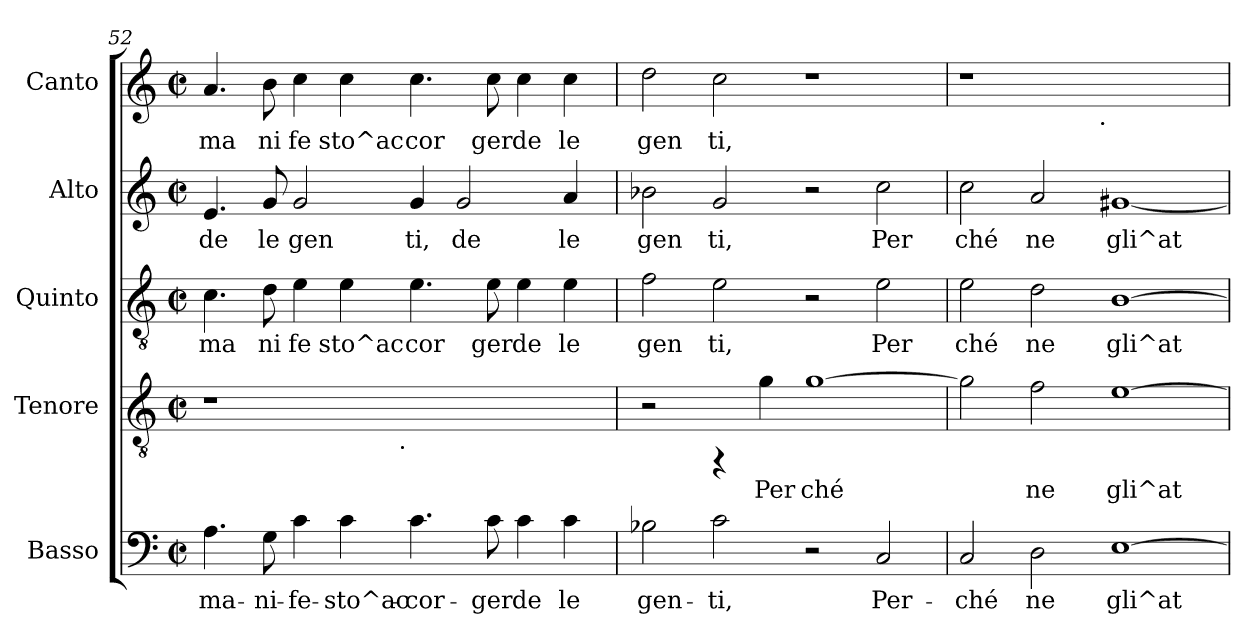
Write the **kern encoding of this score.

**kern	**text	**kern	**text	**kern	**text	**kern	**text	**kern	**text
*part5	*part5	*part4	*part4	*part3	*part3	*part2	*part2	*part1	*part1
*staff5	*staff5	*staff4	*staff4	*staff3	*staff3	*staff2	*staff2	*staff1	*staff1
*I"Basso	*	*I"Tenore	*	*I"Quinto	*	*I"Alto	*	*I"Canto	*
*I'Basso	*	*I'Tenore	*	*I'Quinto	*	*I'Alto	*	*I'Canto	*
*clefF4	*	*clefGv2	*	*clefGv2	*	*clefG2	*	*clefG2	*
*k[]	*	*k[]	*	*k[]	*	*k[]	*	*k[]	*
*C:	*	*C:	*	*C:	*	*C:	*	*C:	*
*M2/2	*	*M2/2	*	*M2/2	*	*M2/2	*	*M2/2	*
*met(c|)	*	*met(c|)	*	*met(c|)	*	*met(c|)	*	*met(c|)	*
=52	=52	=52	=52	=52	=52	=52	=52	=52	=52
!	!LO:LY:b:cj	!	!	!	!LO:LY:b:cj	!	!LO:LY:b:cj	!	!LO:LY:b:cj
*	*	*^	*	*	*	*	*	*	*
4.A\	ma-	1r	2ryy	.	4.c\	ma	4.e/	de	4.a/	ma
!	!LO:LY:b:cj	!	!	!	!	!LO:LY:b:cj	!	!LO:LY:b:cj	!	!LO:LY:b:cj
8G\	-ni-	.	.	.	8d\	ni	8g/	le	8b\	ni
!	!LO:LY:b:cj	!	!	!	!	!LO:LY:b:cj	!	!LO:LY:b:cj	!	!LO:LY:b:cj
4c\	-fe-	.	4ryy	.	4e\	fe	2g/	gen	4cc\	fe
!	!LO:LY:b:cj	!	!	!	!	!LO:LY:b:cj	!	!	!	!LO:LY:b:cj
4c\	-sto^ac-	.	8...ryy	.	4e\	sto^ac	.	.	4cc\	sto^ac
!	!	!	!LO:TX:b:t=.	!	!	!	!	!	!	!
.	.	.	1ryy	.	.	.	.	.	.	.
!	!LO:LY:b:cj	!	!	!	!	!LO:LY:b:cj	!	!LO:LY:b:cj	!	!LO:LY:b:cj
4.c\	-cor-	1ryy	.	.	4.e\	cor	4g/	ti,	4.cc\	cor
!	!	!	!	!	!	!	!	!LO:LY:b:cj	!	!
.	.	.	.	.	.	.	2g/	de	.	.
!	!LO:LY:b:cj	!	!	!	!	!LO:LY:b:cj	!	!	!	!LO:LY:b:cj
8c\	-ger	.	.	.	8e\	ger	.	.	8cc\	ger
!	!LO:LY:b:cj	!	!	!	!	!LO:LY:b:cj	!	!	!	!LO:LY:b:cj
4c\	de	.	.	.	4e\	de	.	.	4cc\	de
!	!LO:LY:b:cj	!	!	!	!	!LO:LY:b:cj	!	!LO:LY:b:cj	!	!LO:LY:b:cj
4c\	le	.	.	.	4e\	le	4a/	le	4cc\	le
.	.	.	64ryy	.	.	.	.	.	.	.
=53	=53	=53	=53	=53	=53	=53	=53	=53	=53	=53
!	!LO:LY:b:cj	!	!	!	!	!LO:LY:b:cj	!	!LO:LY:b:cj	!	!LO:LY:b:cj
*	*	*v	*v	*	*	*	*	*	*	*
2B-X\	gen-	2r	.	2f\	gen	2b-X\	gen	2dd\	gen
!	!LO:LY:b:cj	!	!	!	!LO:LY:b:cj	!	!LO:LY:b:cj	!	!LO:LY:b:cj
2c\	-ti,	4rFF	.	2e\	ti,	2g/	ti,	2cc\	ti,
!	!	!	!LO:LY:b:cj	!	!	!	!	!	!
.	.	4g\	Per	.	.	.	.	.	.
!	!	!	!LO:LY:b:cj	!	!	!	!	!	!
2r	.	[>1g	ché	2r	.	2r	.	1r	.
!	!LO:LY:b:cj	!	!	!	!LO:LY:b:cj	!	!LO:LY:b:cj	!	!
2C/	Per-	.	.	2e\	Per	2cc\	Per	.	.
=54	=54	=54	=54	=54	=54	=54	=54	=54	=54
!	!LO:LY:b:cj	!	!LO:LY:b:cj	!	!LO:LY:b:cj	!	!LO:LY:b:cj	!	!
*	*	*	*	*	*	*	*	*^	*
2C/	-ché	2g\]	.	2e\	ché	2cc\	ché	1r	2ryy	.
!	!LO:LY:b:cj	!	!LO:LY:b:cj	!	!LO:LY:b:cj	!	!LO:LY:b:cj	!	!	!
2D\	ne	2f\	ne	2d\	ne	2a/	ne	.	4...ryy	.
!	!	!	!	!	!	!	!	!	!LO:TX:b:t=.	!
.	.	.	.	.	.	.	.	.	1ryy	.
!	!LO:LY:b:cj	!	!LO:LY:b:cj	!	!LO:LY:b:cj	!	!LO:LY:b:cj	!	!	!
[>1E	gli^at-	[>1e	gli^at	[>1B	gli^at	[<1g#X	gli^at	1ryy	.	.
.	.	.	.	.	.	.	.	.	32ryy	.
*	*	*	*	*	*	*	*	*v	*v	*
=	=	=	=	=	=	=	=	=	=
*-	*-	*-	*-	*-	*-	*-	*-	*-	*-
